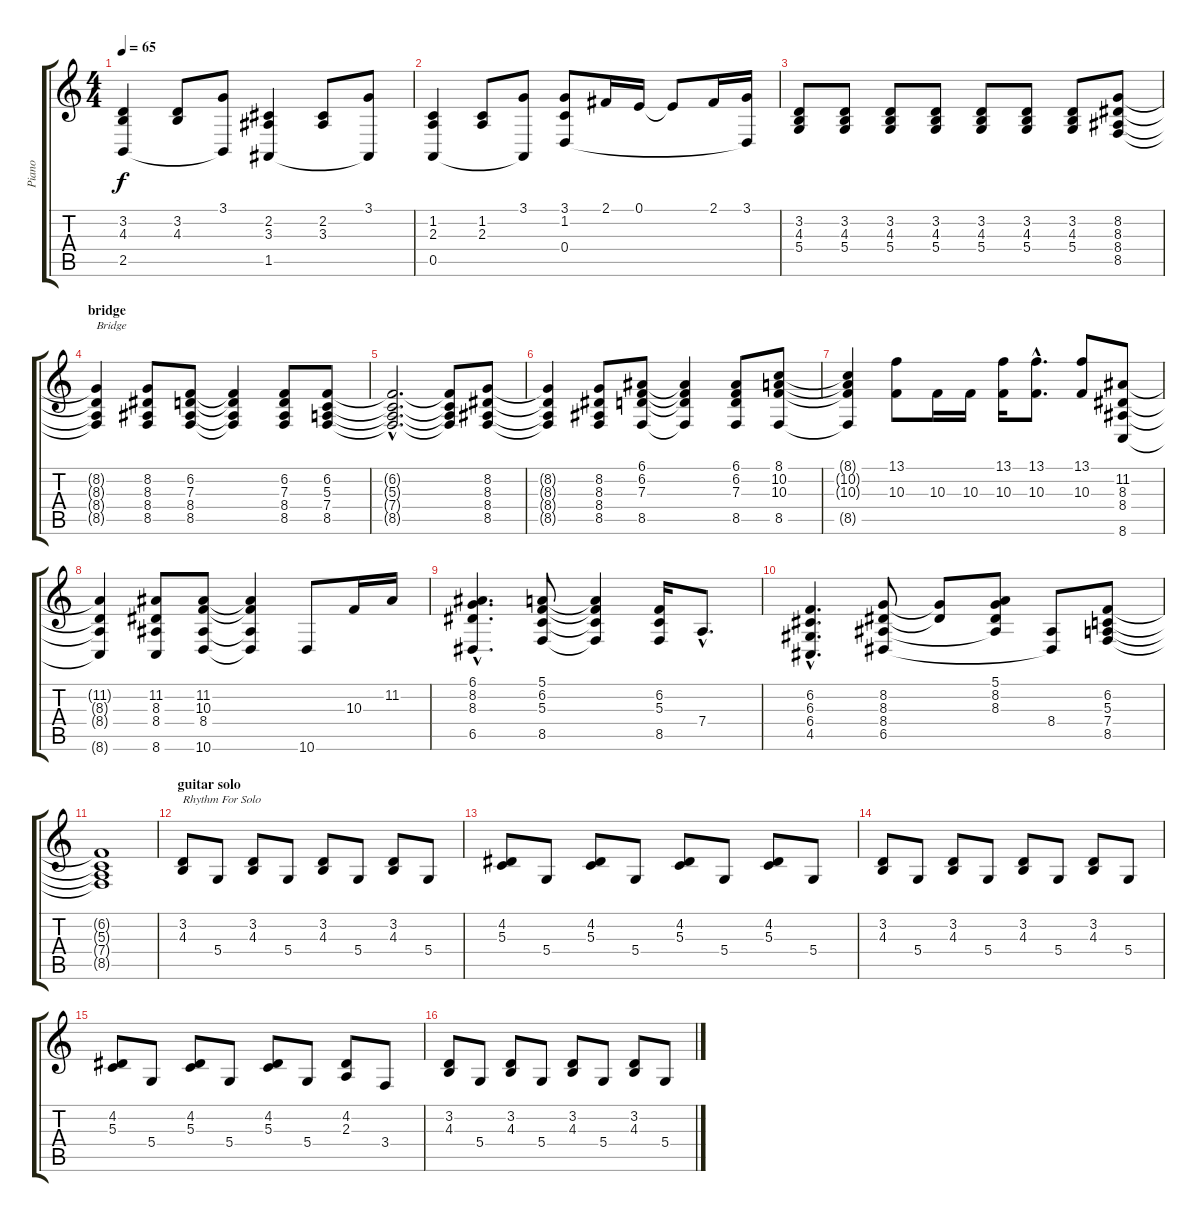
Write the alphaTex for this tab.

\track ("Piano" "Piano") {instrument acousticgrandpiano}
\staff {score tabs}
\tuning (E4 B3 G3 D3 A2 E2) {hide}
\ts (4 4)
\tempo 65
\clef g2
\ks c
(3.2 4.3 2.5).4{dy f} (3.2 4.3).8 (3.1 2.5{t}).8 (2.2 3.3 1.5).4 (2.2 3.3).8 (3.1 1.5{t}).8 |
(1.2 2.3 0.5).4 (1.2 2.3).8 (3.1 0.5{t}).8 (3.1 1.2 0.4).8 2.1.16 0.1.16 0.1{t}.8 2.1.16 (3.1 0.4{t}).16 |
(3.2 4.3 5.4).8 (3.2 4.3 5.4).8 (3.2 4.3 5.4).8 (3.2 4.3 5.4).8 (3.2 4.3 5.4).8 (3.2 4.3 5.4).8 (3.2 4.3 5.4).8 (8.2 8.3 8.4 8.5).8 |
\section ("" "bridge")
(8.2{t} 8.3{t} 8.4{t} 8.5{t}).4{txt "Bridge"} (8.2 8.3 8.4 8.5).8 (6.2 7.3 8.4 8.5).8 (6.2{t} 7.3{t} 8.4{t} 8.5{t}).4 (6.2 7.3 8.4 8.5).8 (6.2 5.3 7.4 8.5).8 |
(6.2{hac t} 5.3{hac t} 7.4{hac t} 8.5{hac t}).2{d} (6.2{t} 5.3{t} 7.4{t} 8.5{t}).8 (8.2 8.3 8.4 8.5).8 |
(8.2{t} 8.3{t} 8.4{t} 8.5{t}).4 (8.2 8.3 8.4 8.5).8 (6.1 6.2 7.3 8.5).8 (6.1{t} 6.2{t} 7.3{t} 8.5{t}).4 (6.1 6.2 7.3 8.5).8 (8.1 10.2 10.3 8.5).8 |
(8.1{t} 10.2{t} 10.3{t} 8.5{t}).4 (13.1 10.3).8 10.3.16 10.3.16 (13.1 10.3).16 (13.1{hac} 10.3{hac}).8{d} (13.1 10.3).8 (11.2 8.3 8.4 8.6).8 |
(11.2{t} 8.3{t} 8.4{t} 8.6{t}).4 (11.2 8.3 8.4 8.6).8 (11.2 10.3 8.4 10.6).8 (11.2{t} 10.3{t} 8.4{t} 10.6{t}).4 10.6.8 10.3.16 11.2.16 |
(6.1{hac} 8.2{hac} 8.3{hac} 6.5{hac}).4{d} (5.1 6.2 5.3 8.5).8 (5.1{t} 6.2{t} 5.3{t} 8.5{t}).4 (6.2 5.3 8.5).16 7.4{hac}.8{d} |
(6.2{hac} 6.3{hac} 6.4{hac} 4.5{hac}).4{d} (8.2 8.3 8.4 6.5).8 (8.2{t} 8.3{t}).8 (5.1 8.2 8.3 8.4{t}).8 (8.4 6.5{t}).8 (6.2 5.3 7.4 8.5).8 |
(6.2{t} 5.3{t} 7.4{t} 8.5{t}).1 |
\section ("" "guitar solo")
(3.2 4.3).8{txt "Rhythm For Solo"} 5.4.8 (3.2 4.3).8 5.4.8 (3.2 4.3).8 5.4.8 (3.2 4.3).8 5.4.8 |
(4.2 5.3).8 5.4.8 (4.2 5.3).8 5.4.8 (4.2 5.3).8 5.4.8 (4.2 5.3).8 5.4.8 |
(3.2 4.3).8 5.4.8 (3.2 4.3).8 5.4.8 (3.2 4.3).8 5.4.8 (3.2 4.3).8 5.4.8 |
(4.2 5.3).8 5.4.8 (4.2 5.3).8 5.4.8 (4.2 5.3).8 5.4.8 (4.2 2.3).8 3.4.8 |
(3.2 4.3).8 5.4.8 (3.2 4.3).8 5.4.8 (3.2 4.3).8 5.4.8 (3.2 4.3).8 5.4.8
